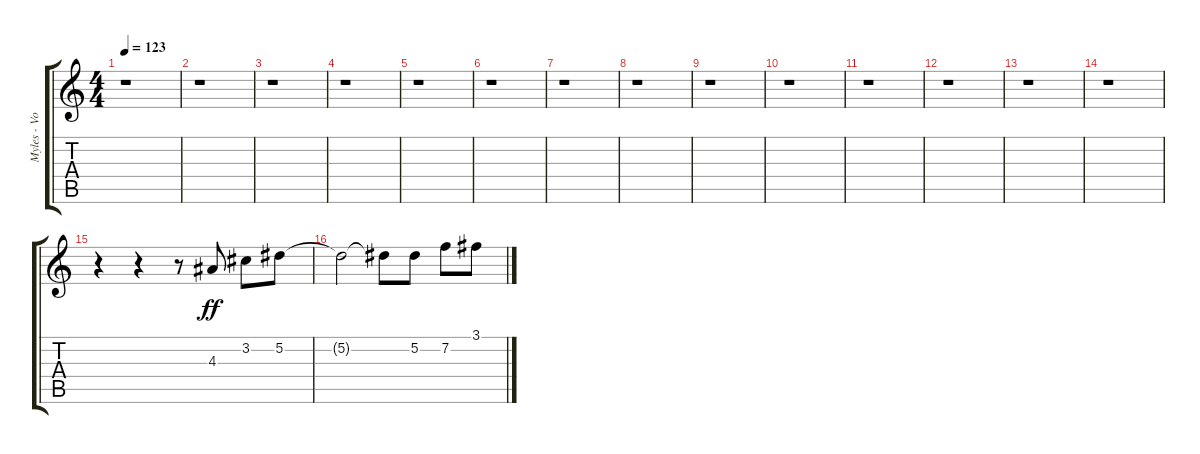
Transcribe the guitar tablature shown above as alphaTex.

\track ("Myles - Voice" "Myles - Vo") {instrument overdrivenguitar}
\staff {score tabs}
\tuning (Eb4 Bb3 Gb3 Db3 Ab2 Eb2) {hide}
\ts (4 4)
\tempo 123
\clef g2
\ks c
r.1{dy ff} |
r.1 |
r.1 |
r.1 |
r.1 |
r.1 |
r.1 |
r.1 |
r.1 |
r.1 |
r.1 |
r.1 |
r.1 |
r.1 |
r.4 r.4 r.8 4.3.8 3.2.8 5.2.8 |
5.2{t}.2 5.2{t}.8 5.2.8 7.2.8 3.1.8
